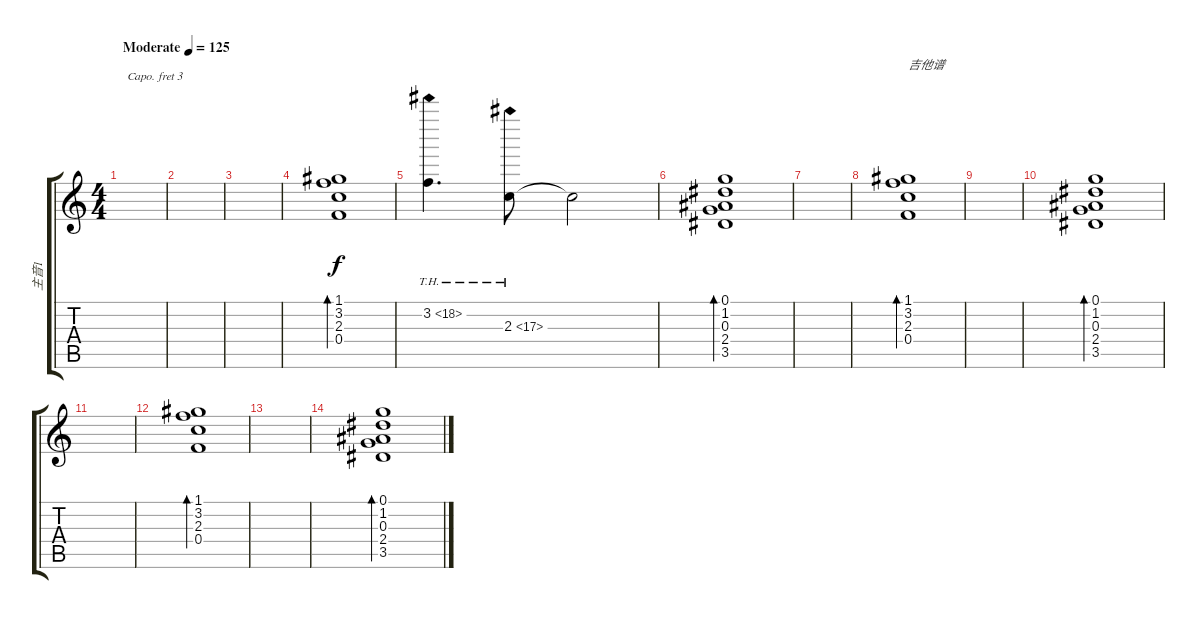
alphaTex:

\track ("主音1" "主音1") {instrument acousticguitarsteel}
\staff {score tabs}
\capo 3
\tuning (E4 B3 G3 D3 A2 E2) {hide}
\ts (4 4)
\tempo (125 "Moderate")
\clef g2
\ks c
|
|
|
(1.1 3.2 2.3 0.4).1{bd 240} |
3.2{th 15}.4{d} 2.3{th 15}.8 2.3{t}.2 |
(0.1 1.2 0.3 2.4 3.5).1{bd 240} |
|
(1.1 3.2 2.3 0.4).1{bd 240 txt "吉他谱"} |
|
(0.1 1.2 0.3 2.4 3.5).1{bd 240} |
|
(1.1 3.2 2.3 0.4).1{bd 240} |
|
(0.1 1.2 0.3 2.4 3.5).1{bd 240}
